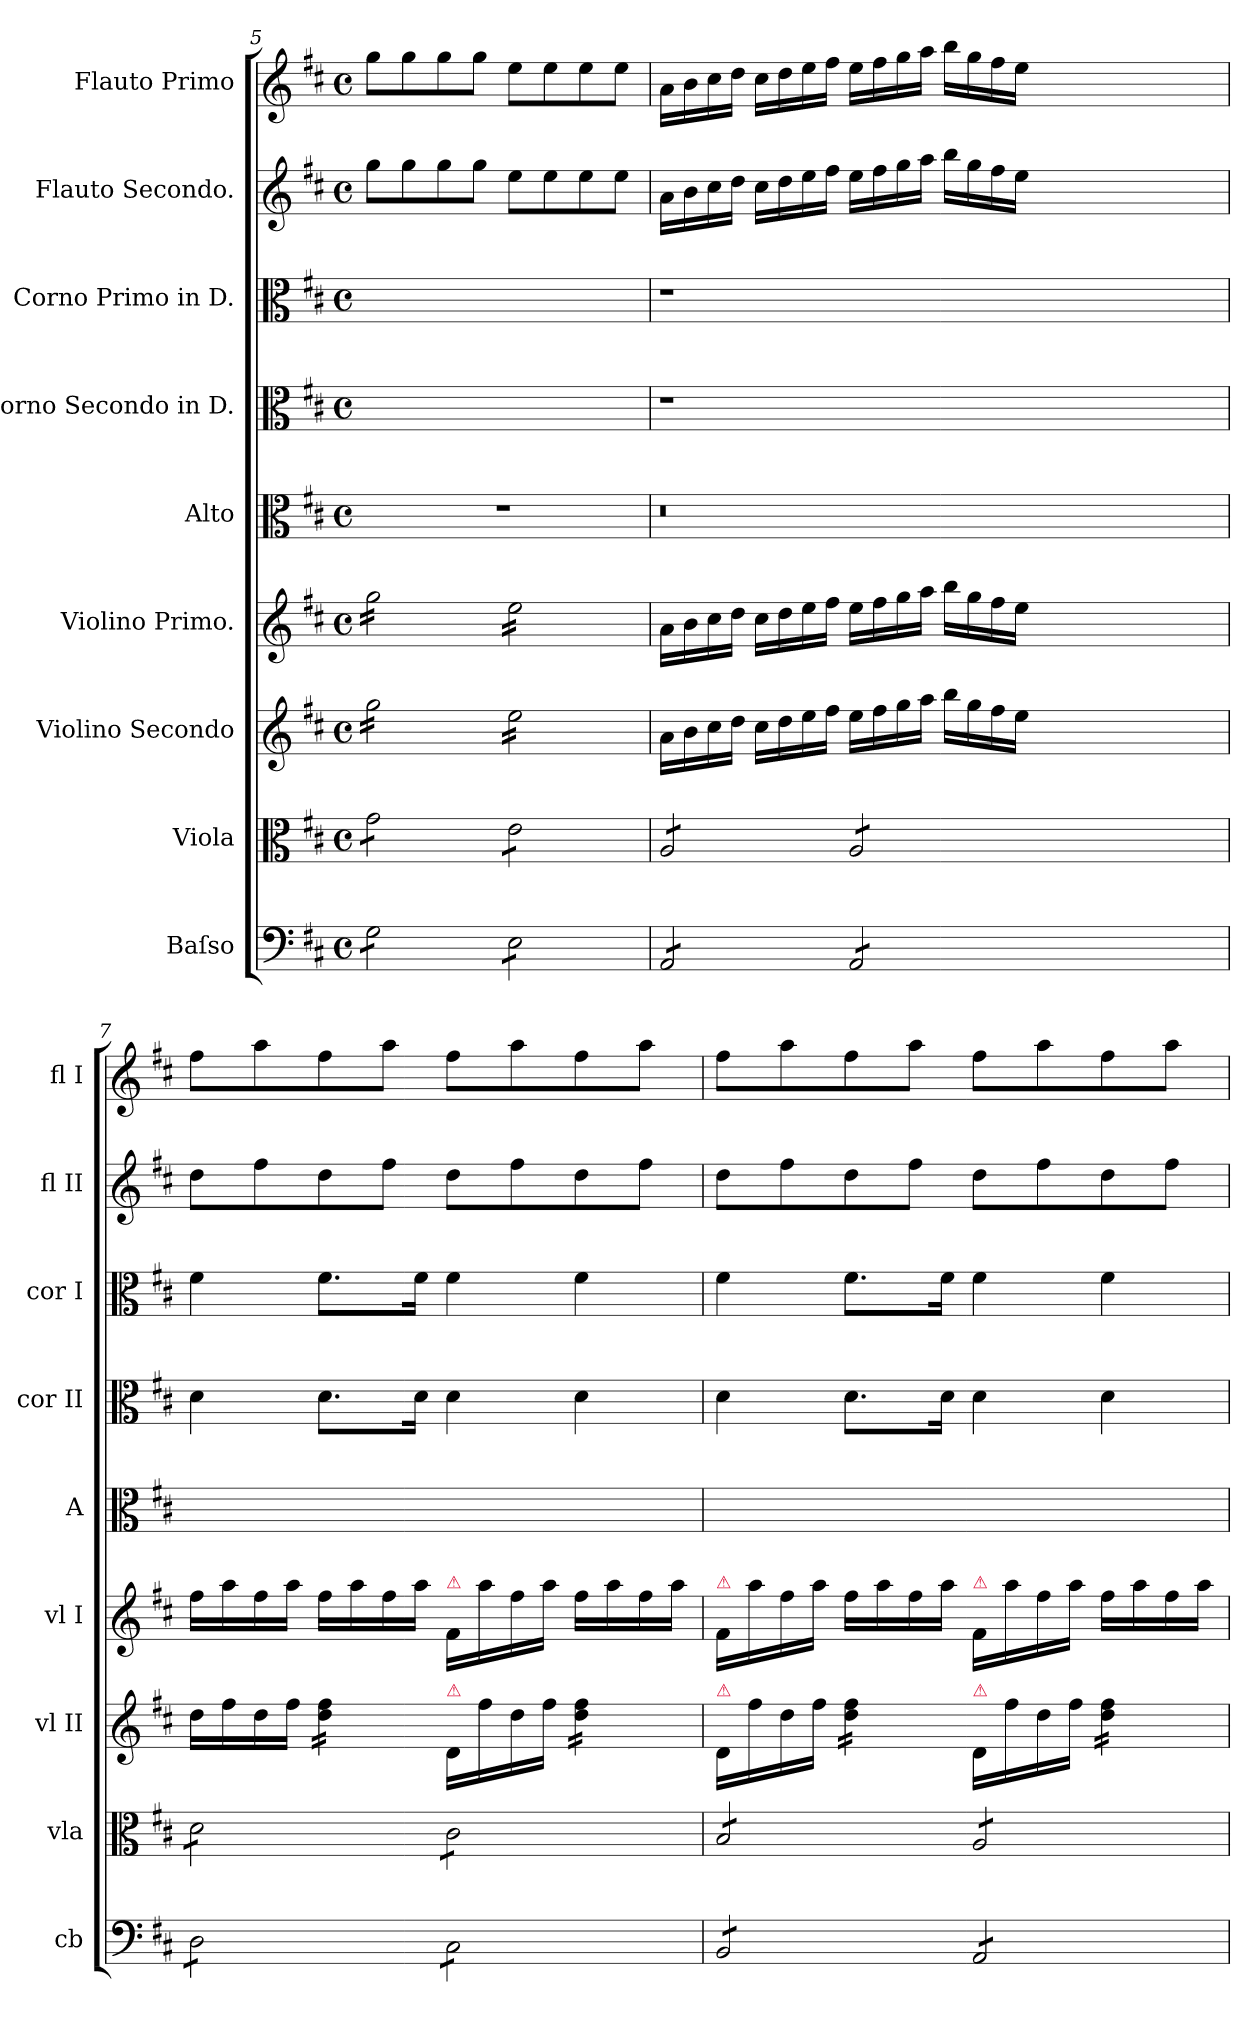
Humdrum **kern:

**kern	**kern	**kern	**kern	**kern	**kern	**kern	**kern	**kern
*part9	*part8	*part7	*part6	*part5	*part4	*part3	*part2	*part1
*staff9	*staff8	*staff7	*staff6	*staff5	*staff4	*staff3	*staff2	*staff1
*I"Baſso	*I"Viola	*I"Violino Secondo	*I"Violino Primo.	*I"Alto	*I"Corno Secondo in D.	*I"Corno Primo in D.	*I"Flauto Secondo.	*I"Flauto Primo
*I'cb	*I'vla	*I'vl II	*I'vl I	*I'A	*I'cor II	*I'cor I	*I'fl II	*I'fl I
*clefF4	*clefC3	*clefG2	*clefG2	*clefC3	*clefC3	*clefC3	*clefG2	*clefG2
*k[f#c#]	*k[f#c#]	*k[f#c#]	*k[f#c#]	*k[f#c#]	*k[f#c#]	*k[f#c#]	*k[f#c#]	*k[f#c#]
*D:	*D:	*D:	*D:	*D:	*D:	*D:	*D:	*D:
*M4/4	*M4/4	*M4/4	*M4/4	*M4/4	*M4/4	*M4/4	*M4/4	*M4/4
*met(c)	*met(c)	*met(c)	*met(c)	*met(c)	*met(c)	*met(c)	*met(c)	*met(c)
=5	=5	=5	=5	=5	=5	=5	=5	=5
*tremolo	*	*	*	*	*	*	*	*
*	*tremolo	*	*	*	*	*	*	*
*	*	*tremolo	*	*	*	*	*	*
*	*	*	*tremolo	*	*	*	*	*
8G\L	8g\L	16gg\LL	16gg\LL	1r	1ryy	1ryy	8gg\L	8gg\L
.	.	16gg\	16gg\	.	.	.	.	.
8G\	8g\	16gg\	16gg\	.	.	.	8gg\	8gg\
.	.	16gg\	16gg\	.	.	.	.	.
8G\	8g\	16gg\	16gg\	.	.	.	8gg\	8gg\
.	.	16gg\	16gg\	.	.	.	.	.
8G\J	8g\J	16gg\	16gg\	.	.	.	8gg\J	8gg\J
.	.	16gg\JJ	16gg\JJ	.	.	.	.	.
8E\L	8e\L	16ee\LL	16ee\LL	.	.	.	8ee\L	8ee\L
.	.	16ee\	16ee\	.	.	.	.	.
8E\	8e\	16ee\	16ee\	.	.	.	8ee\	8ee\
.	.	16ee\	16ee\	.	.	.	.	.
8E\	8e\	16ee\	16ee\	.	.	.	8ee\	8ee\
.	.	16ee\	16ee\	.	.	.	.	.
8E\J	8e\J	16ee\	16ee\	.	.	.	8ee\J	8ee\J
.	.	16ee\JJ	16ee\JJ	.	.	.	.	.
*	*	*	*Xtremolo	*	*	*	*	*
*	*	*Xtremolo	*	*	*	*	*	*
=6	=6	=6	=6	=6	=6	=6	=6	=6
8AA/L	8A/L	16a\LL	16a\LL	0.r	1r	1r	16a\LL	16a\LL
.	.	16b\	16b\	.	.	.	16b\	16b\
8AA/	8A/	16cc#\	16cc#\	.	.	.	16cc#\	16cc#\
.	.	16dd\JJ	16dd\JJ	.	.	.	16dd\JJ	16dd\JJ
8AA/	8A/	16cc#\LL	16cc#\LL	.	.	.	16cc#\LL	16cc#\LL
.	.	16dd\	16dd\	.	.	.	16dd\	16dd\
8AA/J	8A/J	16ee\	16ee\	.	.	.	16ee\	16ee\
.	.	16ff#\JJ	16ff#\JJ	.	.	.	16ff#\JJ	16ff#\JJ
8AA/L	8A/L	16ee\LL	16ee\LL	.	.	.	16ee\LL	16ee\LL
.	.	16ff#\	16ff#\	.	.	.	16ff#\	16ff#\
8AA/	8A/	16gg\	16gg\	.	.	.	16gg\	16gg\
.	.	16aa\JJ	16aa\JJ	.	.	.	16aa\JJ	16aa\JJ
8AA/	8A/	16bb\LL	16bb\LL	.	.	.	16bb\LL	16bb\LL
.	.	16gg\	16gg\	.	.	.	16gg\	16gg\
8AA/J	8A/J	16ff#\	16ff#\	.	.	.	16ff#\	16ff#\
.	.	16ee\JJ	16ee\JJ	.	.	.	16ee\JJ	16ee\JJ
0ryy	0ryy	0ryy	0ryy	.	0ryy	0ryy	0ryy	0ryy
=7	=7	=7	=7	=7	=7	=7	=7	=7
8D\L	8d\L	16dd\LL	16ff#\LL	1ryy	4d\	4f#\	8dd\L	8ff#\L
.	.	16ff#\	16aa\	.	.	.	.	.
8D\	8d\	16dd\	16ff#\	.	.	.	8ff#\	8aa\
.	.	16ff#\JJ	16aa\JJ	.	.	.	.	.
*	*	*tremolo	*	*	*	*	*	*
8D\	8d\	16dd\ 16ff#\LL	16ff#\LL	.	8.d\L	8.f#\L	8dd\	8ff#\
.	.	16dd\ 16ff#\	16aa\	.	.	.	.	.
8D\J	8d\J	16dd\ 16ff#\	16ff#\	.	.	.	8ff#\J	8aa\J
.	.	16dd\ 16ff#\JJ	16aa\JJ	.	16d\Jk	16f#\Jk	.	.
*	*	*Xtremolo	*	*	*	*	*	*
!	!	!	!LO:TX:a:color=crimson:t=⚠	!	!	!	!	!
!	!	!LO:TX:a:color=crimson:t=⚠	!	!	!	!	!	!
8C#\L	8c#\L	16d/LL	16f#/LL	.	4d\	4f#\	8dd\L	8ff#\L
.	.	16ff#\	16aa\	.	.	.	.	.
8C#\	8c#\	16dd\	16ff#\	.	.	.	8ff#\	8aa\
.	.	16ff#\JJ	16aa\JJ	.	.	.	.	.
*	*	*tremolo	*	*	*	*	*	*
8C#\	8c#\	16dd\ 16ff#\LL	16ff#\LL	.	4d\	4f#\	8dd\	8ff#\
.	.	16dd\ 16ff#\	16aa\	.	.	.	.	.
8C#\J	8c#\J	16dd\ 16ff#\	16ff#\	.	.	.	8ff#\J	8aa\J
.	.	16dd\ 16ff#\JJ	16aa\JJ	.	.	.	.	.
*	*	*Xtremolo	*	*	*	*	*	*
=8	=8	=8	=8	=8	=8	=8	=8	=8
!	!	!	!LO:TX:a:color=crimson:t=⚠	!	!	!	!	!
!	!	!LO:TX:a:color=crimson:t=⚠	!	!	!	!	!	!
8BB/L	8B/L	16d/LL	16f#/LL	1ryy	4d\	4f#\	8dd\L	8ff#\L
.	.	16ff#\	16aa\	.	.	.	.	.
8BB/	8B/	16dd\	16ff#\	.	.	.	8ff#\	8aa\
.	.	16ff#\JJ	16aa\JJ	.	.	.	.	.
*	*	*tremolo	*	*	*	*	*	*
8BB/	8B/	16dd\ 16ff#\LL	16ff#\LL	.	8.d\L	8.f#\L	8dd\	8ff#\
.	.	16dd\ 16ff#\	16aa\	.	.	.	.	.
8BB/J	8B/J	16dd\ 16ff#\	16ff#\	.	.	.	8ff#\J	8aa\J
.	.	16dd\ 16ff#\JJ	16aa\JJ	.	16d\Jk	16f#\Jk	.	.
*	*	*Xtremolo	*	*	*	*	*	*
!	!	!	!LO:TX:a:color=crimson:t=⚠	!	!	!	!	!
!	!	!LO:TX:a:color=crimson:t=⚠	!	!	!	!	!	!
8AA/L	8A/L	16d/LL	16f#/LL	.	4d\	4f#\	8dd\L	8ff#\L
.	.	16ff#\	16aa\	.	.	.	.	.
8AA/	8A/	16dd\	16ff#\	.	.	.	8ff#\	8aa\
.	.	16ff#\JJ	16aa\JJ	.	.	.	.	.
*	*	*tremolo	*	*	*	*	*	*
8AA/	8A/	16dd\ 16ff#\LL	16ff#\LL	.	4d\	4f#\	8dd\	8ff#\
.	.	16dd\ 16ff#\	16aa\	.	.	.	.	.
8AA/J	8A/J	16dd\ 16ff#\	16ff#\	.	.	.	8ff#\J	8aa\J
*	*Xtremolo	*	*	*	*	*	*	*
*Xtremolo	*	*	*	*	*	*	*	*
.	.	16dd\ 16ff#\JJ	16aa\JJ	.	.	.	.	.
*	*	*Xtremolo	*	*	*	*	*	*
=	=	=	=	=	=	=	=	=
*-	*-	*-	*-	*-	*-	*-	*-	*-
